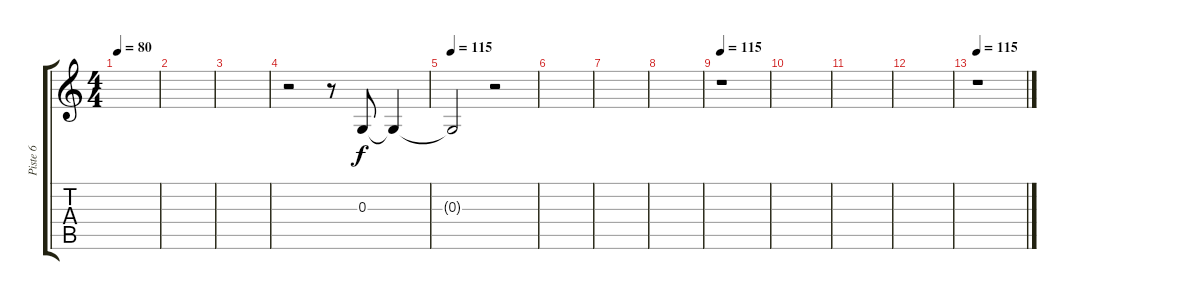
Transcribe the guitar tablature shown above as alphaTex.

\track ("Piste 6" "Piste 6") {instrument reversecymbal}
\staff {score tabs}
\tuning (E4 B3 G3 D3 A2 E2) {hide}
\ts (4 4)
\tempo 80
\clef g2
\ks c
|
|
|
r.2 r.8 0.3.8 0.3{t}.4 |
\tempo 115
0.3{t}.2 r.2 |
|
|
|
\tempo 115
r.1 |
|
|
|
\tempo 115
r.1
